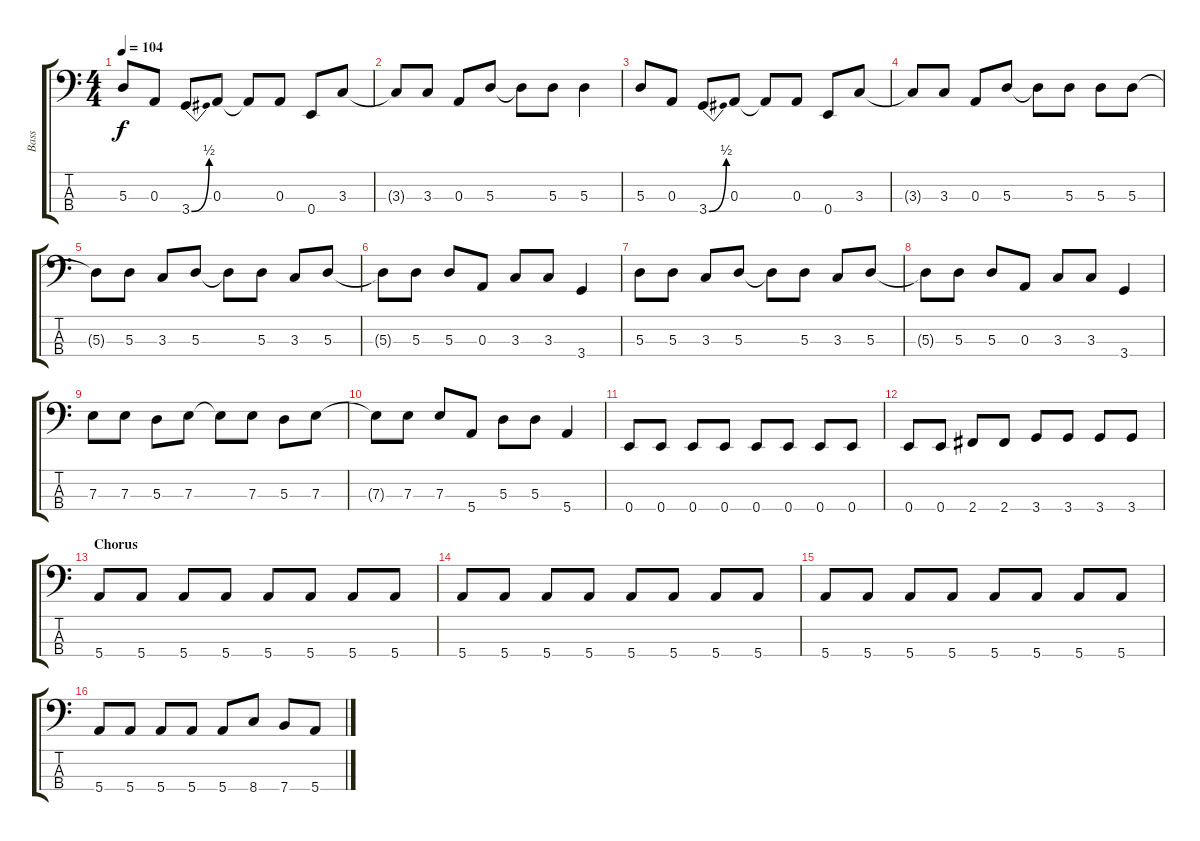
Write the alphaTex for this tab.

\track ("Bass" "Bass") {instrument electricbasspick}
\staff {score tabs}
\tuning (G2 D2 A1 E1) {hide}
\ts (4 4)
\tempo 104
\clef f4
\ks c
5.3.8{dy f} 0.3.8 3.4{be (bend 0 0 60 2)}.8 0.3.8 0.3{t}.8 0.3.8 0.4.8 3.3.8 |
3.3{t}.8 3.3.8 0.3.8 5.3.8 5.3{t}.8 5.3.8 5.3.4 |
5.3.8 0.3.8 3.4{be (bend 0 0 60 2)}.8 0.3.8 0.3{t}.8 0.3.8 0.4.8 3.3.8 |
3.3{t}.8 3.3.8 0.3.8 5.3.8 5.3{t}.8 5.3.8 5.3.8 5.3.8 |
5.3{t}.8 5.3.8 3.3.8 5.3.8 5.3{t}.8 5.3.8 3.3.8 5.3.8 |
5.3{t}.8 5.3.8 5.3.8 0.3.8 3.3.8 3.3.8 3.4.4 |
5.3.8 5.3.8 3.3.8 5.3.8 5.3{t}.8 5.3.8 3.3.8 5.3.8 |
5.3{t}.8 5.3.8 5.3.8 0.3.8 3.3.8 3.3.8 3.4.4 |
7.3.8 7.3.8 5.3.8 7.3.8 7.3{t}.8 7.3.8 5.3.8 7.3.8 |
7.3{t}.8 7.3.8 7.3.8 5.4.8 5.3.8 5.3.8 5.4.4 |
0.4.8 0.4.8 0.4.8 0.4.8 0.4.8 0.4.8 0.4.8 0.4.8 |
0.4.8 0.4.8 2.4.8 2.4.8 3.4.8 3.4.8 3.4.8 3.4.8 |
\section ("" "Chorus")
5.4.8 5.4.8 5.4.8 5.4.8 5.4.8 5.4.8 5.4.8 5.4.8 |
5.4.8 5.4.8 5.4.8 5.4.8 5.4.8 5.4.8 5.4.8 5.4.8 |
5.4.8 5.4.8 5.4.8 5.4.8 5.4.8 5.4.8 5.4.8 5.4.8 |
5.4.8 5.4.8 5.4.8 5.4.8 5.4.8 8.4.8 7.4.8 5.4.8
